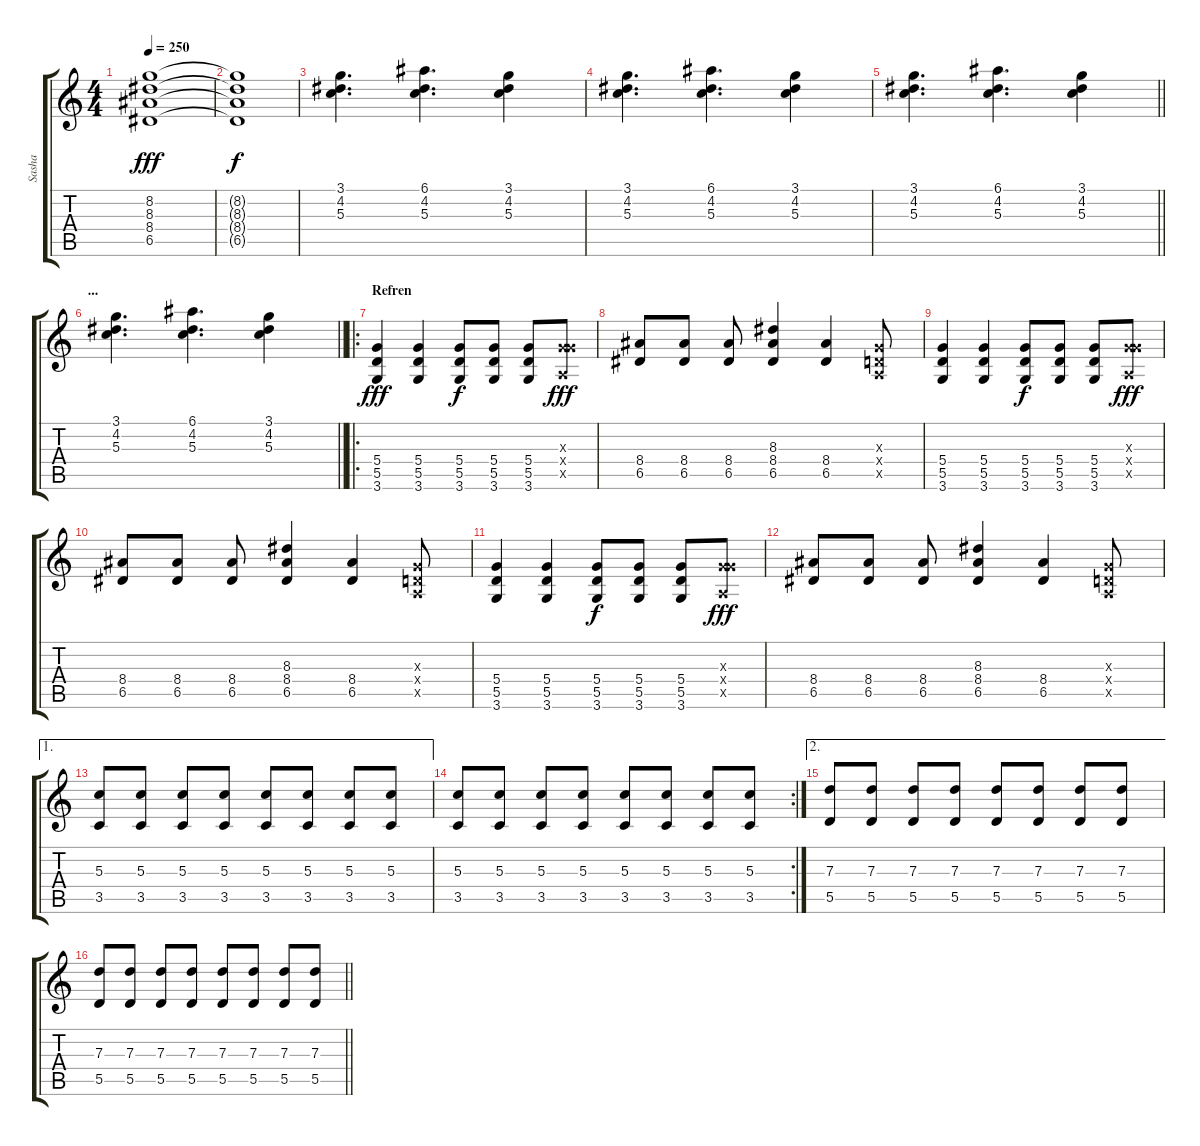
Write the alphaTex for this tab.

\track ("Sasha" "Sasha") {instrument distortionguitar}
\staff {score tabs}
\tuning (E4 B3 G3 D3 A2 E2) {hide}
\ts (4 4)
\tempo 250
\clef g2
\ks c
(8.2 8.3 8.4 6.5).1{dy fff} |
(8.2{t} 8.3{t} 8.4{t} 6.5{t}).1{dy f} |
(3.1 4.2 5.3).4{d volume 10} (6.1 4.2 5.3).4{d} (3.1 4.2 5.3).4 |
(3.1 4.2 5.3).4{d} (6.1 4.2 5.3).4{d} (3.1 4.2 5.3).4 |
\barLineRight lightlight
(3.1 4.2 5.3).4{d} (6.1 4.2 5.3).4{d} (3.1 4.2 5.3).4 |
\section ("" "...")
\barLineRight lightlight
(3.1 4.2 5.3).4{d} (6.1 4.2 5.3).4{d} (3.1 4.2 5.3).4 |
\ro
\section ("" "Refren")
(5.4 5.5 3.6).4{dy fff volume 8} (5.4 5.5 3.6).4 (5.4 5.5 3.6).8{dy f} (5.4 5.5 3.6).8 (5.4 5.5 3.6).8 (0.3{x} 5.4{x} 0.5{x}).8{dy fff} |
(8.4 6.5).8 (8.4 6.5).8 (8.4 6.5).8 (8.3 8.4 6.5).4 (8.4 6.5).4 (0.3{x} 0.4{x} 0.5{x}).8 |
(5.4 5.5 3.6).4 (5.4 5.5 3.6).4 (5.4 5.5 3.6).8{dy f} (5.4 5.5 3.6).8 (5.4 5.5 3.6).8 (0.3{x} 5.4{x} 0.5{x}).8{dy fff} |
(8.4 6.5).8 (8.4 6.5).8 (8.4 6.5).8 (8.3 8.4 6.5).4 (8.4 6.5).4 (0.3{x} 0.4{x} 0.5{x}).8 |
(5.4 5.5 3.6).4 (5.4 5.5 3.6).4 (5.4 5.5 3.6).8{dy f} (5.4 5.5 3.6).8 (5.4 5.5 3.6).8 (0.3{x} 5.4{x} 0.5{x}).8{dy fff} |
(8.4 6.5).8 (8.4 6.5).8 (8.4 6.5).8 (8.3 8.4 6.5).4 (8.4 6.5).4 (0.3{x} 0.4{x} 0.5{x}).8 |
\ae 1
(5.3 3.5).8 (5.3 3.5).8 (5.3 3.5).8 (5.3 3.5).8 (5.3 3.5).8 (5.3 3.5).8 (5.3 3.5).8 (5.3 3.5).8 |
\rc 2
(5.3 3.5).8 (5.3 3.5).8 (5.3 3.5).8 (5.3 3.5).8 (5.3 3.5).8 (5.3 3.5).8 (5.3 3.5).8 (5.3 3.5).8 |
\ae 2
(7.3 5.5).8 (7.3 5.5).8 (7.3 5.5).8 (7.3 5.5).8 (7.3 5.5).8 (7.3 5.5).8 (7.3 5.5).8 (7.3 5.5).8 |
\barLineRight lightlight
(7.3 5.5).8 (7.3 5.5).8 (7.3 5.5).8 (7.3 5.5).8 (7.3 5.5).8 (7.3 5.5).8 (7.3 5.5).8 (7.3 5.5).8
